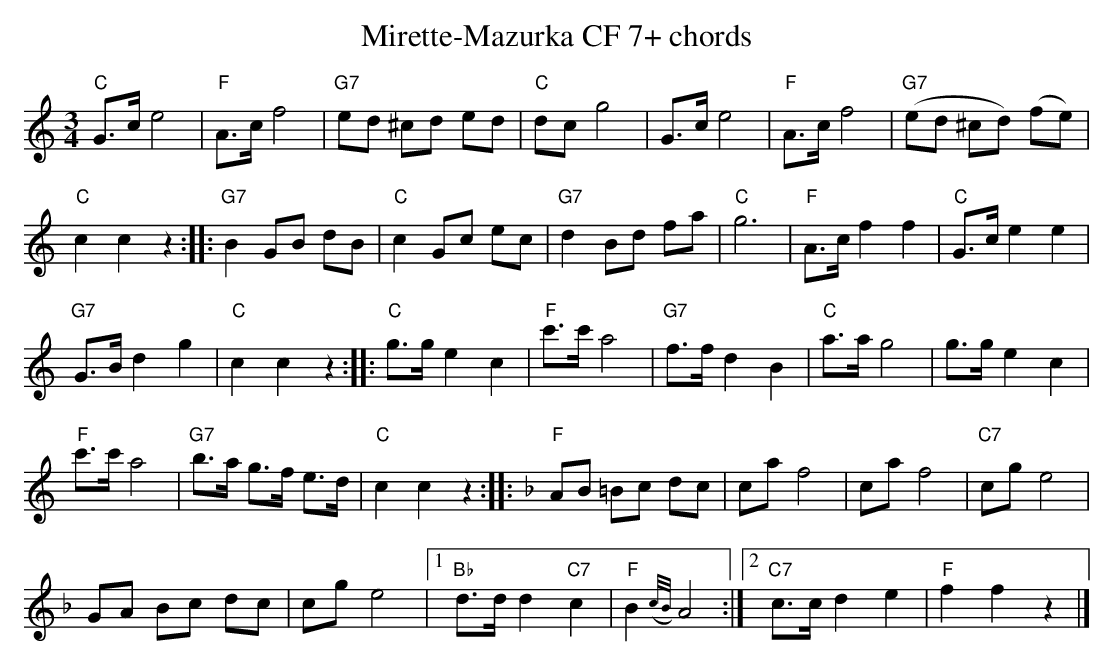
X:1
T:Mirette-Mazurka CF 7+ chords
M:3/4
L:1/8
K:Cmaj%%MIDI gchordon
"C"G>c e4 | "F"A>cf4 | "G7"ed ^cd ed | "C"dc g4 | G>c e4 | "F"A>cf4 | "G7"(ed ^cd) (fe) |
"C"c2c2z2 :: "G7"B2GB dB | "C"c2Gc ec | "G7"d2Bd fa | "C"g6 | "F"A>cf2f2 | "C"G>ce2e2 |
"G7"G>Bd2g2 | "C"c2c2z2 :: "C"g>ge2c2 | "F"c'>c'a4 | "G7"f>fd2B2 | "C"a>ag4 | g>ge2c2 |
"F"c'>c'a4 | "G7"b>a g>f e>d | "C"c2c2z2 :: [K:Fmaj] "F"AB =Bc dc | caf4 | caf4 | "C7"cge4 |
GA Bc dc | cge4 |1 "Bb"d>d d2"C7"c2 | "F"B2 {(c/2B/2)}A4 :|2 "C7"c>c d2e2 | "F"f2f2z2 |]
